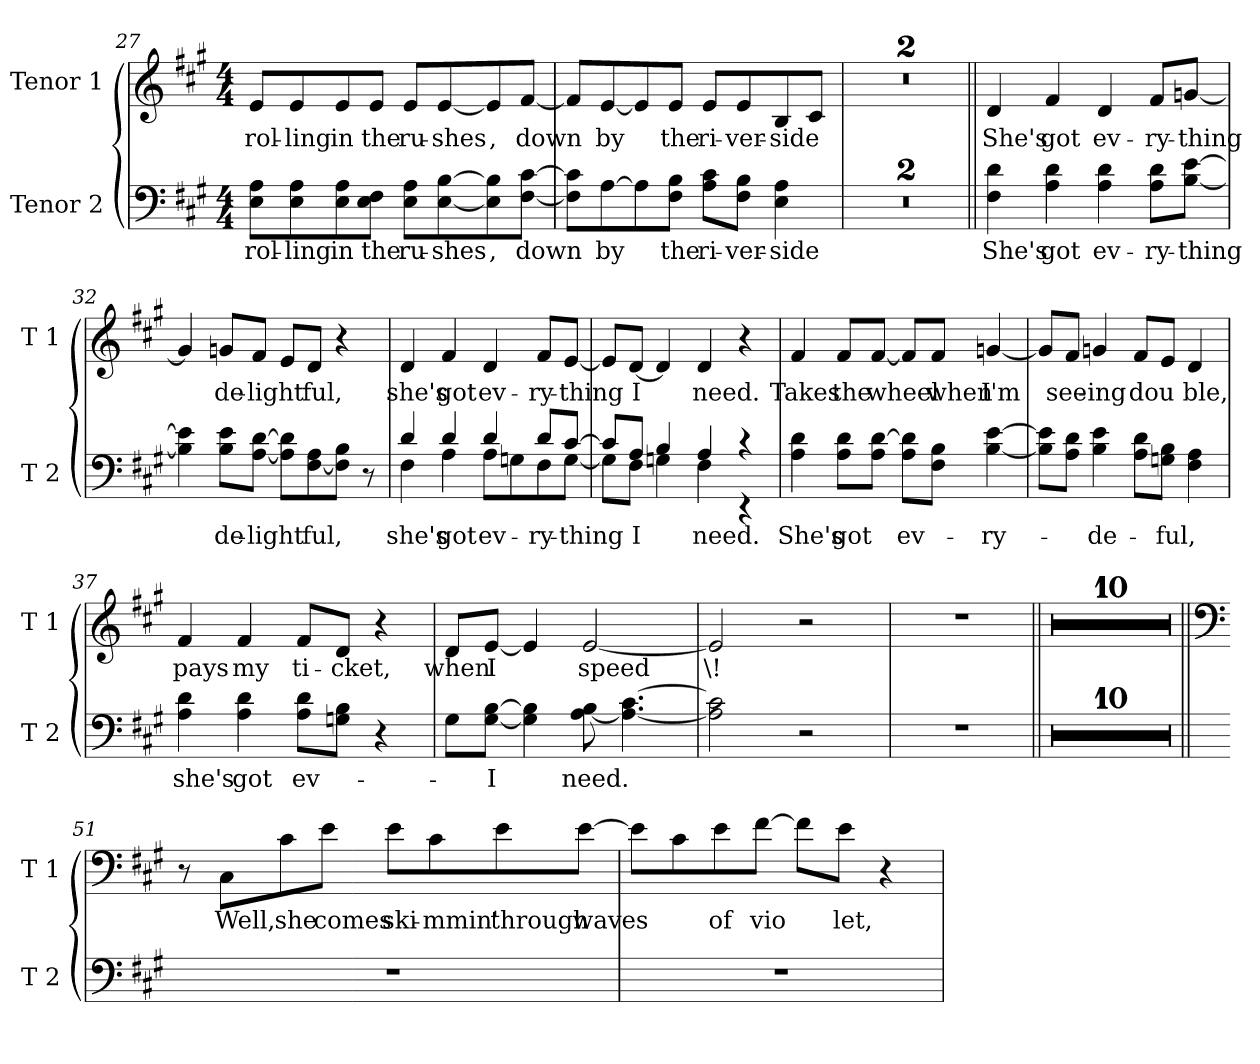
**kern	**text	**kern	**text
*part2	*part2	*part1	*part1
*staff2	*staff2	*staff1	*staff1
*I"Tenor 2	*	*I"Tenor 1	*
*I'T 2	*	*I'T 1	*
*clefF4	*	*clefG2	*
*k[f#c#g#]	*	*k[f#c#g#]	*
*A:	*	*A:	*
*M4/4	*	*M4/4	*
=27	=27	=27	=27
!	!LO:LY:b	!	!LO:LY:b
8E\ 8A\L	rol-	8e/L	rol-
!	!LO:LY:b	!	!LO:LY:b
8E\ 8A\	-ling	8e/	-ling
!	!LO:LY:b	!	!LO:LY:b
8E\ 8A\	in	8e/	in
!	!LO:LY:b	!	!LO:LY:b
8E\ 8F#\J	the	8e/J	the
!	!LO:LY:b	!	!LO:LY:b
8E\ 8A\L	ru-	8e/L	ru-
!	!LO:LY:b	!	!LO:LY:b
[8E\ [8B\	-shes	[8e/	-shes
!	!LO:LY:b	!	!LO:LY:b
8E\] 8B\]	,	8e/]	,
!	!LO:LY:b	!	!LO:LY:b
[8F#\ [8c#\J	down	[8f#/J	down
!!LO:LB:g=z
=28	=28	=28	=28
8F#\] 8c#\]L	.	8f#/L]	.
!	!LO:LY:b	!	!LO:LY:b
[8A\	by	[8e/	by
8A\]	.	8e/]	.
!	!LO:LY:b	!	!LO:LY:b
8F#\ 8B\J	the	8e/J	the
!	!LO:LY:b	!	!LO:LY:b
8A\ 8c#\L	ri-	8e/L	ri-
!	!LO:LY:b	!	!LO:LY:b
8F#\ 8B\J	-ver-	8e/	-ver-
!	!LO:LY:b	!	!LO:LY:b
4E\ 4A\	-side	8B/	-side
!	!	!	!LO:LY:b
.	.	8c#/J	.
=29	=29	=29	=29
1r	.	1r	.
=30	=30	=30	=30
1r	.	1r	.
!!LO:LB:g=z
=31||	=31||	=31||	=31||
!	!LO:LY:b	!	!LO:LY:b
4F#\ 4d\	She's	4d/	She's
!	!LO:LY:b	!	!LO:LY:b
4A\ 4d\	got	4f#/	got
!	!LO:LY:b	!	!LO:LY:b
4A\ 4d\	ev-	4d/	ev-
!	!LO:LY:b	!	!LO:LY:b
8A\ 8d\L	-ry-	8f#/L	-ry-
!	!LO:LY:b	!	!LO:LY:b
[8B\ [8e\J	-thing	[8gn/J	-thing
=32	=32	=32	=32
4B\] 4e\]	.	4g/]	.
!	!LO:LY:b	!	!LO:LY:b
8B\ 8e\L	de-	8gn/L	de-
!	!LO:LY:b	!	!LO:LY:b
[8A\ [8d\J	-light	8f#/J	-light
8A\] 8d\]L	.	8e/L	.
!	!LO:LY:b	!	!LO:LY:b
[8F#\ 8A\	ful,	8d/J	ful,
8F#\] 8B\J	.	4r	.
8r	.	.	.
=33	=33	=33	=33
!	!LO:LY:b	!	!LO:LY:b
*^	*	*	*
4d/	4F#\	she's	4d/	she's
!	!	!LO:LY:b	!	!LO:LY:b
4d/	4A\	got	4f#/	got
!	!	!LO:LY:b	!	!LO:LY:b
4d/	8A\L	ev-	4d/	ev-
.	8Gn\	.	.	.
!	!	!LO:LY:b	!	!LO:LY:b
8d/L	8F#\	-ry-	8f#/L	-ry-
!	!	!LO:LY:b	!	!LO:LY:b
[>8c#/J	[<8G\J	-thing	[8e/J	-thing
=34	=34	=34	=34	=34
8c#/L]	8G\L]	.	8e/L]	.
!	!	!LO:LY:b	!	!LO:LY:b
8A/J	8F#\J	I	[8d/J	I
4B/	4Gn\	.	4d/]	.
!	!	!LO:LY:b	!	!LO:LY:b
4A/	4F#\	need.	4d/	need.
4rc	4rEE	.	4r	.
!!LO:LB:g=z
=35	=35	=35	=35	=35
!	!	!LO:LY:b	!	!LO:LY:b
*v	*v	*	*	*
4A\ 4d\	She's	4f#/	Takes
!	!LO:LY:b	!	!LO:LY:b
8A\ 8d\L	got	8f#/L	the
!	!	!	!LO:LY:b
8A\ [8d\J	.	[8f#/J	wheel
!	!LO:LY:b	!	!
8A\ 8d\]L	ev-	8f#/L]	.
!	!	!	!LO:LY:b
8F#\ 8B\J	.	8f#/J	when
!	!LO:LY:b	!	!LO:LY:b
[4B\ [4e\	-ry-	[4gn/	I'm
=36	=36	=36	=36
8B\] 8e\]L	.	8g/L]	.
!	!	!	!LO:LY:b
8A\ 8d\J	.	8f#/J	see-
!	!LO:LY:b	!	!LO:LY:b
4B\ 4e\	-de-	4gn/	-ing
!	!	!	!LO:LY:b
8A\ 8d\L	.	8f#/L	dou
!	!LO:LY:b	!	!
8Gn\ 8B\J	-ful,	8e/J	.
!	!	!	!LO:LY:b
4F#\ 4A\	.	4d/	ble,
=37	=37	=37	=37
!	!LO:LY:b	!	!LO:LY:b
4A\ 4d\	she's	4f#/	pays
!	!LO:LY:b	!	!LO:LY:b
4A\ 4d\	got	4f#/	my
!	!LO:LY:b	!	!LO:LY:b
8A\ 8d\L	ev-	8f#/L	ti-
!	!	!	!LO:LY:b
8Gn\ 8B\J	.	8d/J	-cket,
!	!LO:LY:b	!	!
4r	-ry-	4r	.
=38	=38	=38	=38
!	!	!	!LO:LY:b
8G#\L	.	8d/L	when
!	!LO:LY:b	!	!LO:LY:b
[8G#\ [8B\J	-I	[8e/J	I
4G#\] 4B\]	.	4e/]	.
!	!LO:LY:b	!	!LO:LY:b
[8A\ 8B\	need.	[2e/	speed
4.A\_ [4.c#\	.	.	.
!!LO:PB:g=z
=39	=39	=39	=39
!	!	!	!LO:LY:b
2A\] 2c#\]	.	2e/]	\!
2r	.	2r	.
=40	=40	=40	=40
1r	.	1r	.
!!LO:LB:g=z
=41||	=41||	=41||	=41||
1r	.	1r	.
=42	=42	=42	=42
1r	.	1r	.
=43	=43	=43	=43
1r	.	1r	.
=44	=44	=44	=44
1r	.	1r	.
=45	=45	=45	=45
1r	.	1r	.
=46	=46	=46	=46
1r	.	1r	.
=47	=47	=47	=47
1r	.	1r	.
=48	=48	=48	=48
1r	.	1r	.
=49	=49	=49	=49
1r	.	1r	.
=50	=50	=50	=50
1r	.	1r	.
!!LO:LB:g=z
=51||	=51||	=51||	=51||
*	*	*clefF4	*
1r	.	8r	.
!	!	!	!LO:LY:b
.	.	8C#\L	Well,
!	!	!	!LO:LY:b
.	.	8c#\	she
!	!	!	!LO:LY:b
.	.	8e\J	comes
!	!	!	!LO:LY:b
.	.	8e\L	ski-
!	!	!	!LO:LY:b
.	.	8c#\	-mmin'
!	!	!	!LO:LY:b
.	.	8e\	through
!	!	!	!LO:LY:b
.	.	[8e\J	waves
=52	=52	=52	=52
1r	.	8e\L]	.
.	.	8c#\	.
!	!	!	!LO:LY:b
.	.	8e\	of
!	!	!	!LO:LY:b
.	.	[8f#\J	vio
.	.	8f#\L]	.
!	!	!	!LO:LY:b
.	.	8e\J	let,
.	.	4r	.
=	=	=	=
*-	*-	*-	*-
